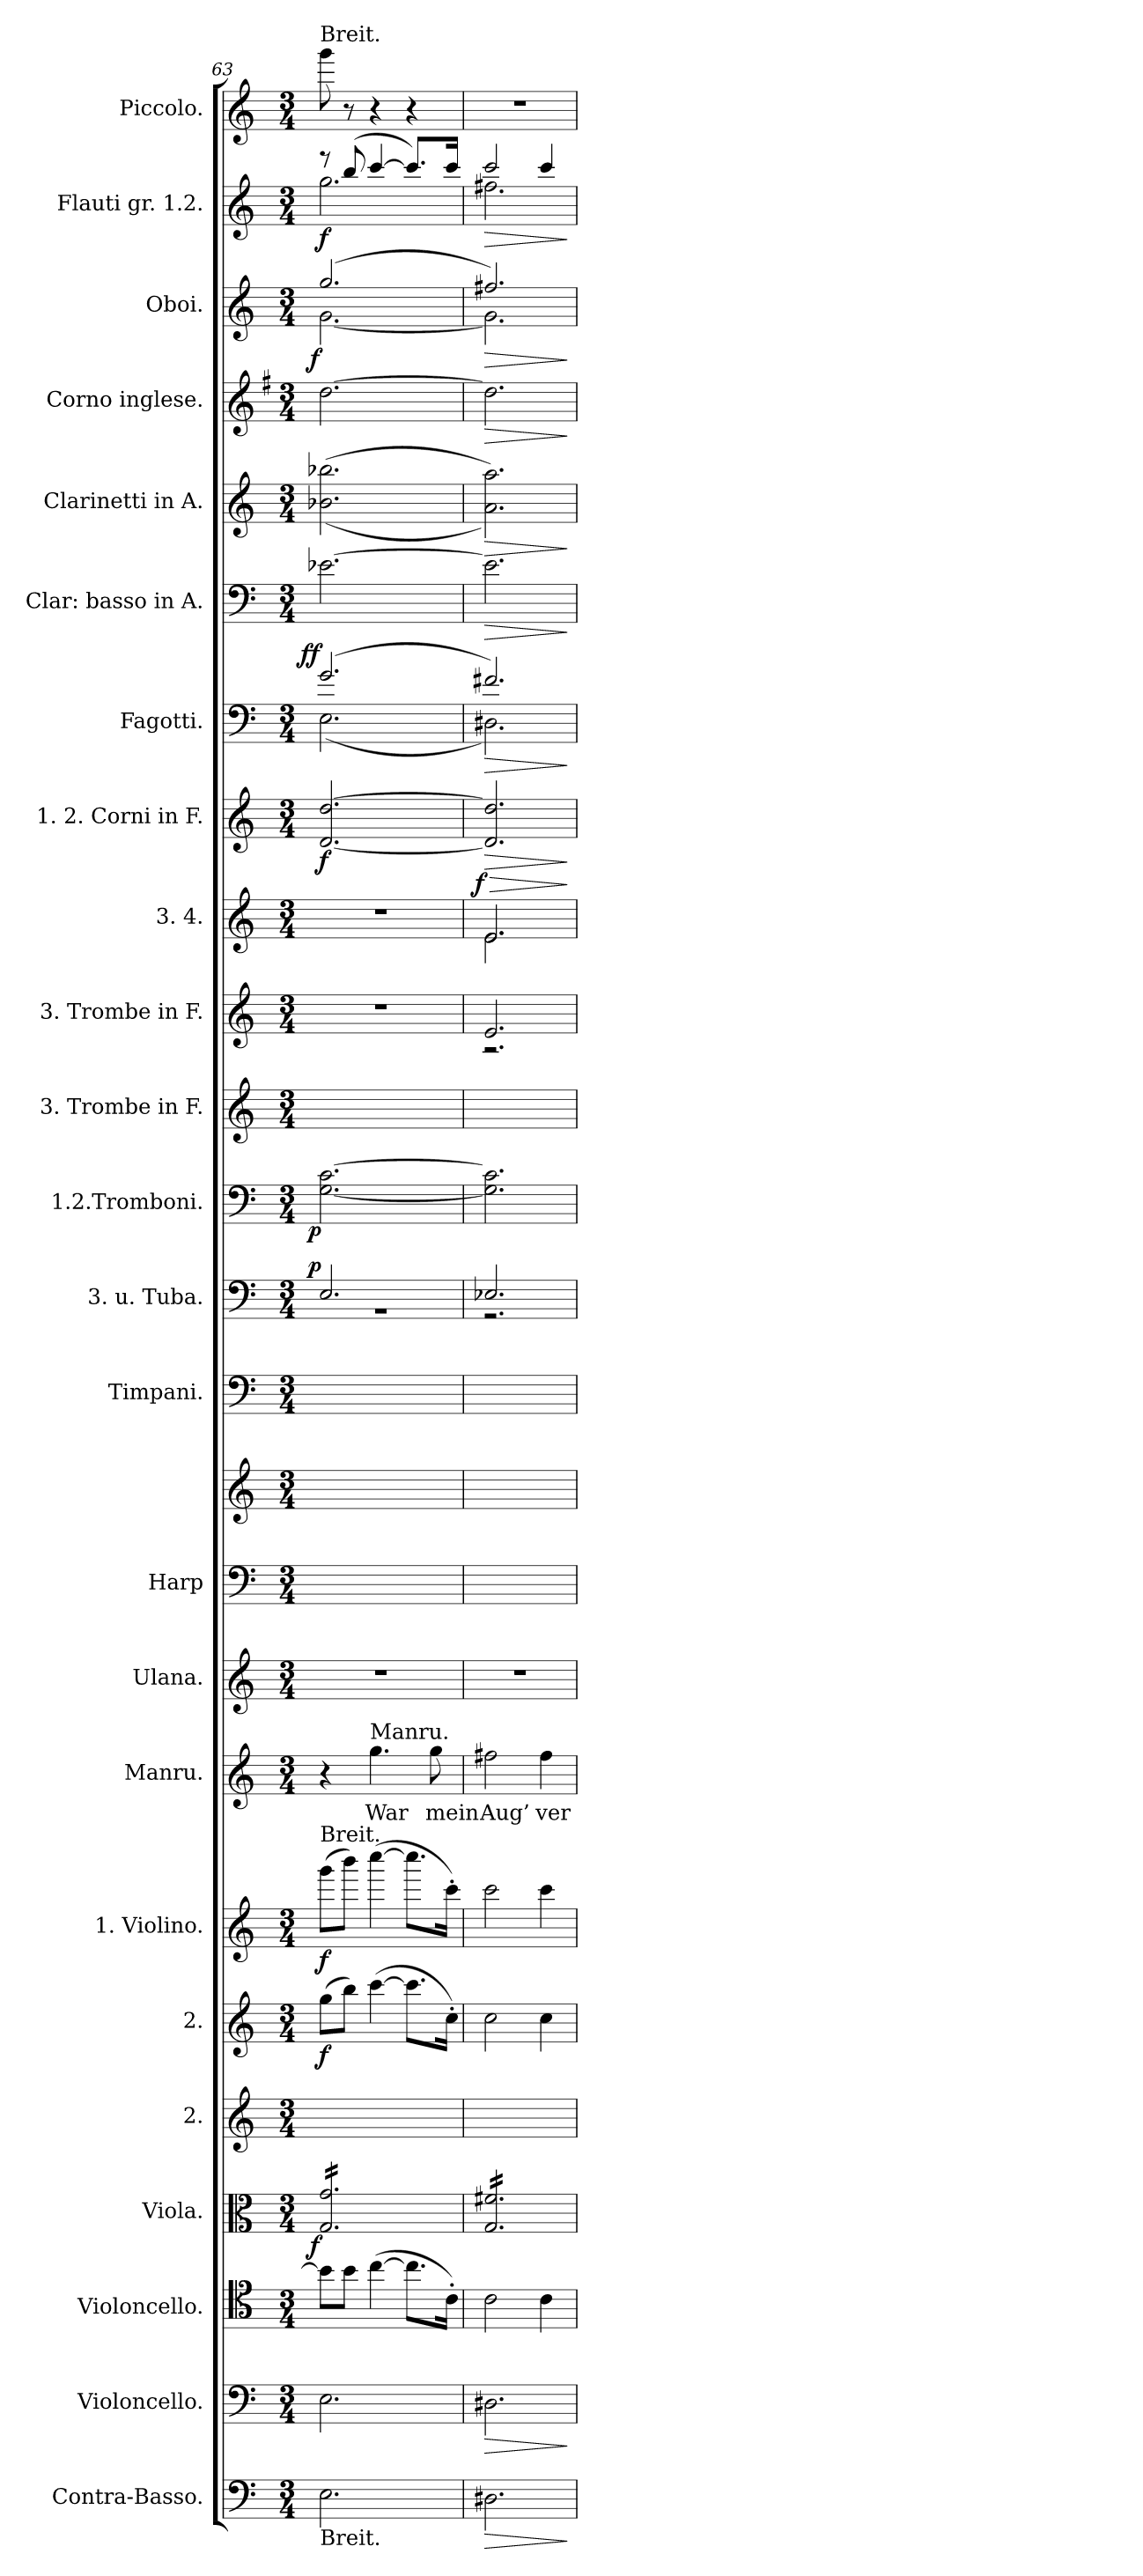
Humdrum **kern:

**kern	**dynam	**kern	**dynam	**kern	**kern	**dynam	**kern	**kern	**dynam	**kern	**dynam	**kern	**text	**kern	**kern	**kern	**kern	**kern	**dynam	**kern	**dynam	**kern	**kern	**dynam	**kern	**dynam	**kern	**dynam	**kern	**dynam	**kern	**dynam	**kern	**dynam	**kern	**dynam	**kern	**dynam	**kern	**dynam	**kern
*part24	*part24	*part23	*part23	*part22	*part21	*part21	*part20	*part19	*part19	*part18	*part18	*part17	*part17	*part16	*part15	*part15	*part14	*part13	*part13	*part12	*part12	*part11	*part10	*part10	*part9	*part9	*part8	*part8	*part7	*part7	*part6	*part6	*part5	*part5	*part4	*part4	*part3	*part3	*part2	*part2	*part1
*staff25	*staff25	*staff24	*staff24	*staff23	*staff22	*staff22	*staff21	*staff20	*staff20	*staff19	*staff19	*staff18	*staff18	*staff17	*staff16	*staff15	*staff14	*staff13	*staff13	*staff12	*staff12	*staff11	*staff10	*staff10	*staff9	*staff9	*staff8	*staff8	*staff7	*staff7	*staff6	*staff6	*staff5	*staff5	*staff4	*staff4	*staff3	*staff3	*staff2	*staff2	*staff1
*I"Contra-Basso.	*	*I"Violoncello.	*	*I"Violoncello.	*I"Viola.	*	*I"2.	*I"2.	*	*I"1. Violino.	*	*I"Manru.	*	*I"Ulana.	*I"Harp	*	*I"Timpani.	*I"3. u. Tuba.	*	*I"1.2.Tromboni.	*	*I"3. Trombe in F.	*I"3. Trombe in F.	*	*I"3. 4.	*	*I"1. 2. Corni in F.	*	*I"Fagotti.	*	*I"Clar: basso in A.	*	*I"Clarinetti in A.	*	*I"Corno inglese.	*	*I"Oboi.	*	*I"Flauti gr. 1.2.	*	*I"Piccolo.
*I'C.-B.	*	*	*	*	*I'Vl.	*	*	*	*	*I'1. Viol.	*	*	*	*	*	*	*I'Timp.	*I'3. u. Tub.	*	*I'1.2. Tromb.	*	*	*I'Trombe.	*	*	*	*I'1. 2. Corni.	*	*I'Fag.	*	*I'basso.	*	*I'1.2. Clar. A.	*	*I'Cor.ingl.	*	*I'Ob.	*	*I'Fl.	*	*
*clefF4	*	*clefF4	*	*clefC4	*clefC3	*	*clefG2	*clefG2	*	*clefG2	*	*clefG2	*	*clefG2	*clefF4	*clefG2	*clefF4	*clefF4	*	*clefF4	*	*clefG2	*clefG2	*	*clefG2	*	*clefG2	*	*clefF4	*	*clefF4	*	*clefG2	*	*clefG2	*	*clefG2	*	*clefG2	*	*clefG2
*	*	*	*	*	*	*	*	*	*	*	*	*ITrd8c12	*	*	*	*	*	*	*	*	*	*ITrd-3c-5	*ITrd-3c-5	*	*ITrd4c7	*	*ITrd4c7	*	*	*	*ITrd2c3	*	*ITrd2c3	*	*ITrd4c7	*	*	*	*	*	*
*k[]	*	*k[]	*	*k[]	*k[]	*	*k[]	*k[]	*	*k[]	*	*k[]	*	*k[]	*k[]	*k[]	*k[]	*k[]	*	*k[]	*	*k[b-]	*k[b-]	*	*k[b-]	*	*k[b-]	*	*k[]	*	*k[f#c#g#]	*	*k[f#c#g#]	*	*k[]	*	*k[]	*	*k[]	*	*k[]
*M3/4	*	*M3/4	*	*M3/4	*M3/4	*	*M3/4	*M3/4	*	*M3/4	*	*M3/4	*	*M3/4	*M3/4	*M3/4	*M3/4	*M3/4	*	*M3/4	*	*M3/4	*M3/4	*	*M3/4	*	*M3/4	*	*M3/4	*	*M3/4	*	*M3/4	*	*M3/4	*	*M3/4	*	*M3/4	*	*M3/4
=63	=63	=63	=63	=63	=63	=63	=63	=63	=63	=63	=63	=63	=63	=63	=63	=63	=63	=63	=63	=63	=63	=63	=63	=63	=63	=63	=63	=63	=63	=63	=63	=63	=63	=63	=63	=63	=63	=63	=63	=63	=63
*	*	*	*	*	*	*	*	*	*	*	*	*	*	*	*	*	*	*^	*	*	*	*	*	*	*	*	*	*	*^	*	*	*	*	*	*	*	*^	*	*^	*	*
!	!	!	!	!	!	!	!	!	!	!	!	!	!	!	!	!	!	!	!	!	!	!	!	!	!	!	!	!	!	!	!	!	!	!	!	!	!	!	!	!	!	!	!	!	!LO:TX:a:t=Breit.
!	!	!	!	!	!	!	!	!	!	!LO:TX:a:t=Breit.	!	!	!	!	!	!	!	!	!	!	!	!	!	!	!	!	!	!	!	!	!	!	!	!	!	!	!	!	!	!	!	!	!	!	!
!LO:TX:b:t=Breit.	!	!	!	!	!	!	!	!	!	!	!	!	!	!	!	!	!	!	!	!	!	!	!	!	!	!	!	!	!	!	!	!	!	!	!	!	!	!	!	!	!	!	!	!	!
!	!	!	!	!	!	!LO:DY:b:rj	!	!	!	!	!	!	!	!	!	!	!	!	!	!LO:DY:a:rj	!	!LO:DY:b:rj	!	!	!	!	!	!	!	!	!	!LO:DY:a:rj	!	!	!	!	!	!	!	!	!	!	!	!	!
!	!	!	!	!	!	!	!	!	!	!	!	!	!	!	!	!	!	!	!	!	!	!	!	!	!	!	!	!	!	!	!	!LO:DY:n=1:b:rj	!	!	!	!	!	!	!	!	!LO:DY:b:rj	!	!	!	!
*	*	*	*	*	*tremolo	*	*	*	*	*	*	*	*	*	*	*	*	*	*	*	*	*	*	*	*	*	*	*	*	*	*	*	*	*	*	*	*	*	*	*	*	*	*	*	*
2.E\	.	2.E\	.	8b\L]	16G/ 16g/LL	f	(8gg\Lyy	(8gg\L	f	(8ggg\L	f	4r	.	2.r	2.ryy	2.ryy	2.ryy	2.E/	2.r	p	[2.G\ [2.c\	p	2.ryy	2.r	.	2.r	.	[2.G/ [2.g/	f	(2.g/	(2.E\	f f	[2.cn\	.	(<(>2.gn\ 2.ggn\	.	[2.g\	.	(2.gg/	[2.g\	f	8r	2.gg\	f	8ggg\
.	.	.	.	.	16G/ 16g/	.	.	.	.	.	.	.	.	.	.	.	.	.	.	.	.	.	.	.	.	.	.	.	.	.	.	.	.	.	.	.	.	.	.	.	.	.	.	.	.
.	.	.	.	8b\J	16G/ 16g/	.	8bb\Jyy)	8bb\J)	.	8bbb\J)	.	.	.	.	.	.	.	.	.	.	.	.	.	.	.	.	.	.	.	.	.	.	.	.	.	.	.	.	.	.	.	(8bb/	.	.	8r
.	.	.	.	.	16G/ 16g/	.	.	.	.	.	.	.	.	.	.	.	.	.	.	.	.	.	.	.	.	.	.	.	.	.	.	.	.	.	.	.	.	.	.	.	.	.	.	.	.
!	!	!	!	!	!	!	!	!	!	!	!	!LO:TX:a:t=Manru.	!	!	!	!	!	!	!	!	!	!	!	!	!	!	!	!	!	!	!	!	!	!	!	!	!	!	!	!	!	!	!	!	!
.	.	.	.	([4cc\	16G/ 16g/	.	([4ccc\yy	([4ccc\	.	([4cccc\	.	4.g\	War	.	.	.	.	.	.	.	.	.	.	.	.	.	.	.	.	.	.	.	.	.	.	.	.	.	.	.	.	[4ccc/	.	.	4r
.	.	.	.	.	16G/ 16g/	.	.	.	.	.	.	.	.	.	.	.	.	.	.	.	.	.	.	.	.	.	.	.	.	.	.	.	.	.	.	.	.	.	.	.	.	.	.	.	.
.	.	.	.	.	16G/ 16g/	.	.	.	.	.	.	.	.	.	.	.	.	.	.	.	.	.	.	.	.	.	.	.	.	.	.	.	.	.	.	.	.	.	.	.	.	.	.	.	.
.	.	.	.	.	16G/ 16g/	.	.	.	.	.	.	.	.	.	.	.	.	.	.	.	.	.	.	.	.	.	.	.	.	.	.	.	.	.	.	.	.	.	.	.	.	.	.	.	.
.	.	.	.	8.cc\L]	16G/ 16g/	.	8.ccc\Lyy]	8.ccc\L]	.	8.cccc\L]	.	.	.	.	.	.	.	.	.	.	.	.	.	.	.	.	.	.	.	.	.	.	.	.	.	.	.	.	.	.	.	8.ccc/L])	.	.	4r
.	.	.	.	.	16G/ 16g/	.	.	.	.	.	.	.	.	.	.	.	.	.	.	.	.	.	.	.	.	.	.	.	.	.	.	.	.	.	.	.	.	.	.	.	.	.	.	.	.
.	.	.	.	.	16G/ 16g/	.	.	.	.	.	.	8g\	mein	.	.	.	.	.	.	.	.	.	.	.	.	.	.	.	.	.	.	.	.	.	.	.	.	.	.	.	.	.	.	.	.
.	.	.	.	16c'\Jk)	16G/ 16g/JJ	.	16cc'\Jkyy)	16cc'\Jk)	.	16ccc'\Jk)	.	.	.	.	.	.	.	.	.	.	.	.	.	.	.	.	.	.	.	.	.	.	.	.	.	.	.	.	.	.	.	16ccc/Jk	.	.	.
=64	=64	=64	=64	=64	=64	=64	=64	=64	=64	=64	=64	=64	=64	=64	=64	=64	=64	=64	=64	=64	=64	=64	=64	=64	=64	=64	=64	=64	=64	=64	=64	=64	=64	=64	=64	=64	=64	=64	=64	=64	=64	=64	=64	=64	=64
!	!	!	!	!	!	!	!	!	!	!	!	!	!	!	!	!	!	!	!	!	!	!	!	!LO:TX:a:rj:t=I.	!	!	!	!	!	!	!	!	!	!	!	!	!	!	!	!	!	!	!	!	!
!	!LO:HP:b	!	!LO:HP:b	!	!	!	!	!	!	!	!	!	!	!	!	!	!	!	!	!	!	!	!	!	!LO:DY:a:rj	!	!LO:HP:a	!	!LO:HP:b	!	!	!LO:HP:b	!	!LO:HP:b	!	!LO:HP:b	!	!LO:HP:b	!	!	!LO:HP:b	!	!	!LO:HP:b	!
*	*	*	*	*	*	*	*	*	*	*	*	*	*	*	*	*	*	*	*	*	*	*	*	*^	*	*^	*	*	*	*	*	*	*	*	*	*	*	*	*	*	*	*	*	*	*
!	!	!	!	!	!	!	!	!	!	!	!	!	!	!	!	!	!	!	!	!	!	!	!	!	!	!	!	!	!LO:DY:n=1:a:rj	!	!	!	!	!	!	!	!	!	!	!	!	!	!	!	!	!	!
2.D#X\	>	2.D#X\	>	2c\	16G/ 16f#X/LL	.	2cc\yy	2cc\	.	2ccc\	.	2f#X\	Aug’	2.r	2.ryy	2.ryy	2.ryy	2.E-X/	2.r	.	2.G]\ 2.c]\	.	2.ryy	2.a/	2.rA	p	2.A/	2.A\	> f	2.G]/ 2.g]/	>	2.f#X/)	2.D#X\)	>	2.c\]	>	2.f#\ 2.ff#\))	>	2.g\]	>	2.ff#X/)	2.g\]	>	2ccc/	2.ff#X\	>	2.r
.	.	.	.	.	16G/ 16f#X/	.	.	.	.	.	.	.	.	.	.	.	.	.	.	.	.	.	.	.	.	.	.	.	.	.	.	.	.	.	.	.	.	.	.	.	.	.	.	.	.	.	.
.	.	.	.	.	16G/ 16f#X/	.	.	.	.	.	.	.	.	.	.	.	.	.	.	.	.	.	.	.	.	.	.	.	.	.	.	.	.	.	.	.	.	.	.	.	.	.	.	.	.	.	.
.	.	.	.	.	16G/ 16f#X/	.	.	.	.	.	.	.	.	.	.	.	.	.	.	.	.	.	.	.	.	.	.	.	.	.	.	.	.	.	.	.	.	.	.	.	.	.	.	.	.	.	.
.	.	.	.	.	16G/ 16f#X/	.	.	.	.	.	.	.	.	.	.	.	.	.	.	.	.	.	.	.	.	.	.	.	.	.	.	.	.	.	.	.	.	.	.	.	.	.	.	.	.	.	.
.	.	.	.	.	16G/ 16f#X/	.	.	.	.	.	.	.	.	.	.	.	.	.	.	.	.	.	.	.	.	.	.	.	.	.	.	.	.	.	.	.	.	.	.	.	.	.	.	.	.	.	.
.	.	.	.	.	16G/ 16f#X/	.	.	.	.	.	.	.	.	.	.	.	.	.	.	.	.	.	.	.	.	.	.	.	.	.	.	.	.	.	.	.	.	.	.	.	.	.	.	.	.	.	.
.	.	.	.	.	16G/ 16f#X/	.	.	.	.	.	.	.	.	.	.	.	.	.	.	.	.	.	.	.	.	.	.	.	.	.	.	.	.	.	.	.	.	.	.	.	.	.	.	.	.	.	.
.	.	.	.	4c\	16G/ 16f#X/	.	4cc\yy	4cc\	.	4ccc\	.	4f#\	ver-	.	.	.	.	.	.	.	.	.	.	.	.	.	.	.	.	.	.	.	.	.	.	.	.	.	.	.	.	.	.	4ccc/	.	.	.
.	.	.	.	.	16G/ 16f#X/	.	.	.	.	.	.	.	.	.	.	.	.	.	.	.	.	.	.	.	.	.	.	.	.	.	.	.	.	.	.	.	.	.	.	.	.	.	.	.	.	.	.
.	.	.	.	.	16G/ 16f#X/	.	.	.	.	.	.	.	.	.	.	.	.	.	.	.	.	.	.	.	.	.	.	.	.	.	.	.	.	.	.	.	.	.	.	.	.	.	.	.	.	.	.
.	.	.	.	.	16G/ 16f#X/JJ	.	.	.	.	.	.	.	.	.	.	.	.	.	.	.	.	.	.	.	.	.	.	.	.	.	.	.	.	.	.	.	.	.	.	.	.	.	.	.	.	.	.
*	*	*	*	*	*Xtremolo	*	*	*	*	*	*	*	*	*	*	*	*	*	*	*	*	*	*	*	*	*	*	*	*	*	*	*	*	*	*	*	*	*	*	*	*	*	*	*	*	*	*
*	*	*	*	*	*	*	*	*	*	*	*	*	*	*	*	*	*	*	*	*	*	*	*	*v	*v	*	*	*	*	*	*	*v	*v	*	*	*	*	*	*	*	*v	*v	*	*v	*v	*	*
*	*	*	*	*	*	*	*	*	*	*	*	*	*	*	*	*	*	*v	*v	*	*	*	*	*	*	*v	*v	*	*	*	*	*	*	*	*	*	*	*	*	*	*	*	*
.	]	.	]	.	.	.	.	.	.	.	.	.	.	.	.	.	.	.	.	.	.	.	.	.	.	]	.	]	.	]	.	]	.	]	.	]	.	]	.	]	.
=	=	=	=	=	=	=	=	=	=	=	=	=	=	=	=	=	=	=	=	=	=	=	=	=	=	=	=	=	=	=	=	=	=	=	=	=	=	=	=	=	=
*-	*-	*-	*-	*-	*-	*-	*-	*-	*-	*-	*-	*-	*-	*-	*-	*-	*-	*-	*-	*-	*-	*-	*-	*-	*-	*-	*-	*-	*-	*-	*-	*-	*-	*-	*-	*-	*-	*-	*-	*-	*-
